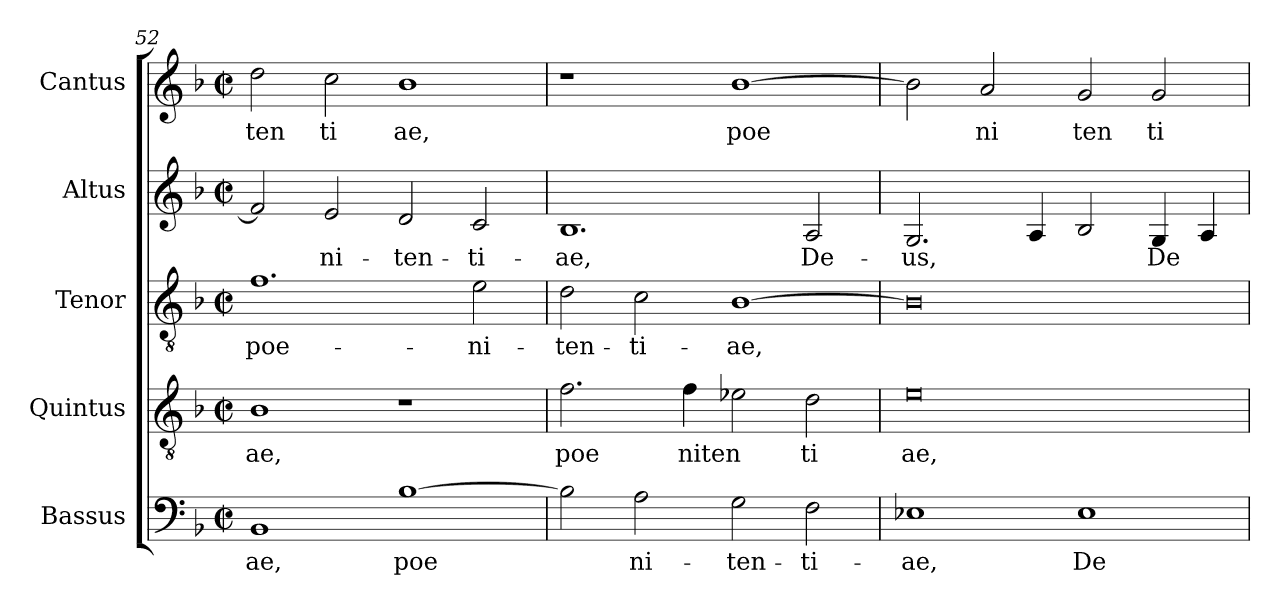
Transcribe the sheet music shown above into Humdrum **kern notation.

**kern	**text	**kern	**text	**kern	**text	**kern	**text	**kern	**text
*part5	*part5	*part4	*part4	*part3	*part3	*part2	*part2	*part1	*part1
*staff5	*staff5	*staff4	*staff4	*staff3	*staff3	*staff2	*staff2	*staff1	*staff1
*I"Bassus	*	*I"Quintus	*	*I"Tenor	*	*I"Altus	*	*I"Cantus	*
*clefF4	*	*clefGv2	*	*clefGv2	*	*clefG2	*	*clefG2	*
*k[b-]	*	*k[b-]	*	*k[b-]	*	*k[b-]	*	*k[b-]	*
*F:	*	*F:	*	*F:	*	*F:	*	*F:	*
*M2/2	*	*M2/2	*	*M2/2	*	*M2/2	*	*M2/2	*
*met(c|)	*	*met(c|)	*	*met(c|)	*	*met(c|)	*	*met(c|)	*
=52	=52	=52	=52	=52	=52	=52	=52	=52	=52
!	!LO:LY:b:cj	!	!LO:LY:b:cj	!	!LO:LY:b:cj	!	!LO:LY:b:cj	!	!LO:LY:b:cj
1BB-	ae,	1B-	-ae,	1.f	poe-	2f/]	--	2dd\	ten
!	!	!	!	!	!	!	!LO:LY:b:cj	!	!LO:LY:b:cj
.	.	.	.	.	.	2e/	-ni-	2cc\	ti
!	!LO:LY:b:cj	!	!	!	!	!	!LO:LY:b:cj	!	!LO:LY:b:cj
[<1B-	poe	1r	.	.	.	2d/	-ten-	1b-	ae,
!	!	!	!	!	!LO:LY:b:cj	!	!LO:LY:b:cj	!	!
.	.	.	.	2e\	-ni-	2c/	-ti-	.	.
!!LO:LB:g=z
=53	=53	=53	=53	=53	=53	=53	=53	=53	=53
!	!LO:LY:b:cj	!	!LO:LY:b:cj	!	!LO:LY:b:cj	!	!LO:LY:b:cj	!	!
2B-\]	.	2.f\	poe	2d\	-ten-	1.B-	-ae,	1r	.
!	!LO:LY:b:cj	!	!	!	!LO:LY:b:cj	!	!	!	!
2A\	ni-	.	.	2c\	-ti-	.	.	.	.
!	!	!	!LO:LY:b:cj	!	!	!	!	!	!
.	.	4f\	niten	.	.	.	.	.	.
!	!LO:LY:b:cj	!	!LO:LY:b:cj	!	!LO:LY:b:cj	!	!	!	!LO:LY:b:cj
2G\	-ten-	2e-X\	.	[>1B-	-ae,	.	.	[>1b-	poe
!	!LO:LY:b:cj	!	!LO:LY:b:cj	!	!	!	!LO:LY:b:cj	!	!
2F\	-ti-	2d\	ti	.	.	2A/	De-	.	.
=54	=54	=54	=54	=54	=54	=54	=54	=54	=54
!	!LO:LY:b:cj	!	!LO:LY:b:cj	!	!LO:LY:b:cj	!	!LO:LY:b:cj	!	!LO:LY:b:cj
1E-X	-ae,	0e	ae,	0B-]	.	2.G/	-us,	2b-\]	.
!	!	!	!	!	!	!	!	!	!LO:LY:b:cj
.	.	.	.	.	.	.	.	2a/	ni
!	!	!	!	!	!	!	!LO:LY:b:cj	!	!
.	.	.	.	.	.	4A/	.	.	.
!	!LO:LY:b:cj	!	!	!	!	!	!LO:LY:b:cj	!	!LO:LY:b:cj
1E-	De-	.	.	.	.	2B-/	.	2g/	ten
!	!	!	!	!	!	!	!LO:LY:b:cj	!	!LO:LY:b:cj
.	.	.	.	.	.	4G/	De-	2g/	ti
!	!	!	!	!	!	!	!LO:LY:b:cj	!	!
.	.	.	.	.	.	4A/	--	.	.
=	=	=	=	=	=	=	=	=	=
*-	*-	*-	*-	*-	*-	*-	*-	*-	*-
